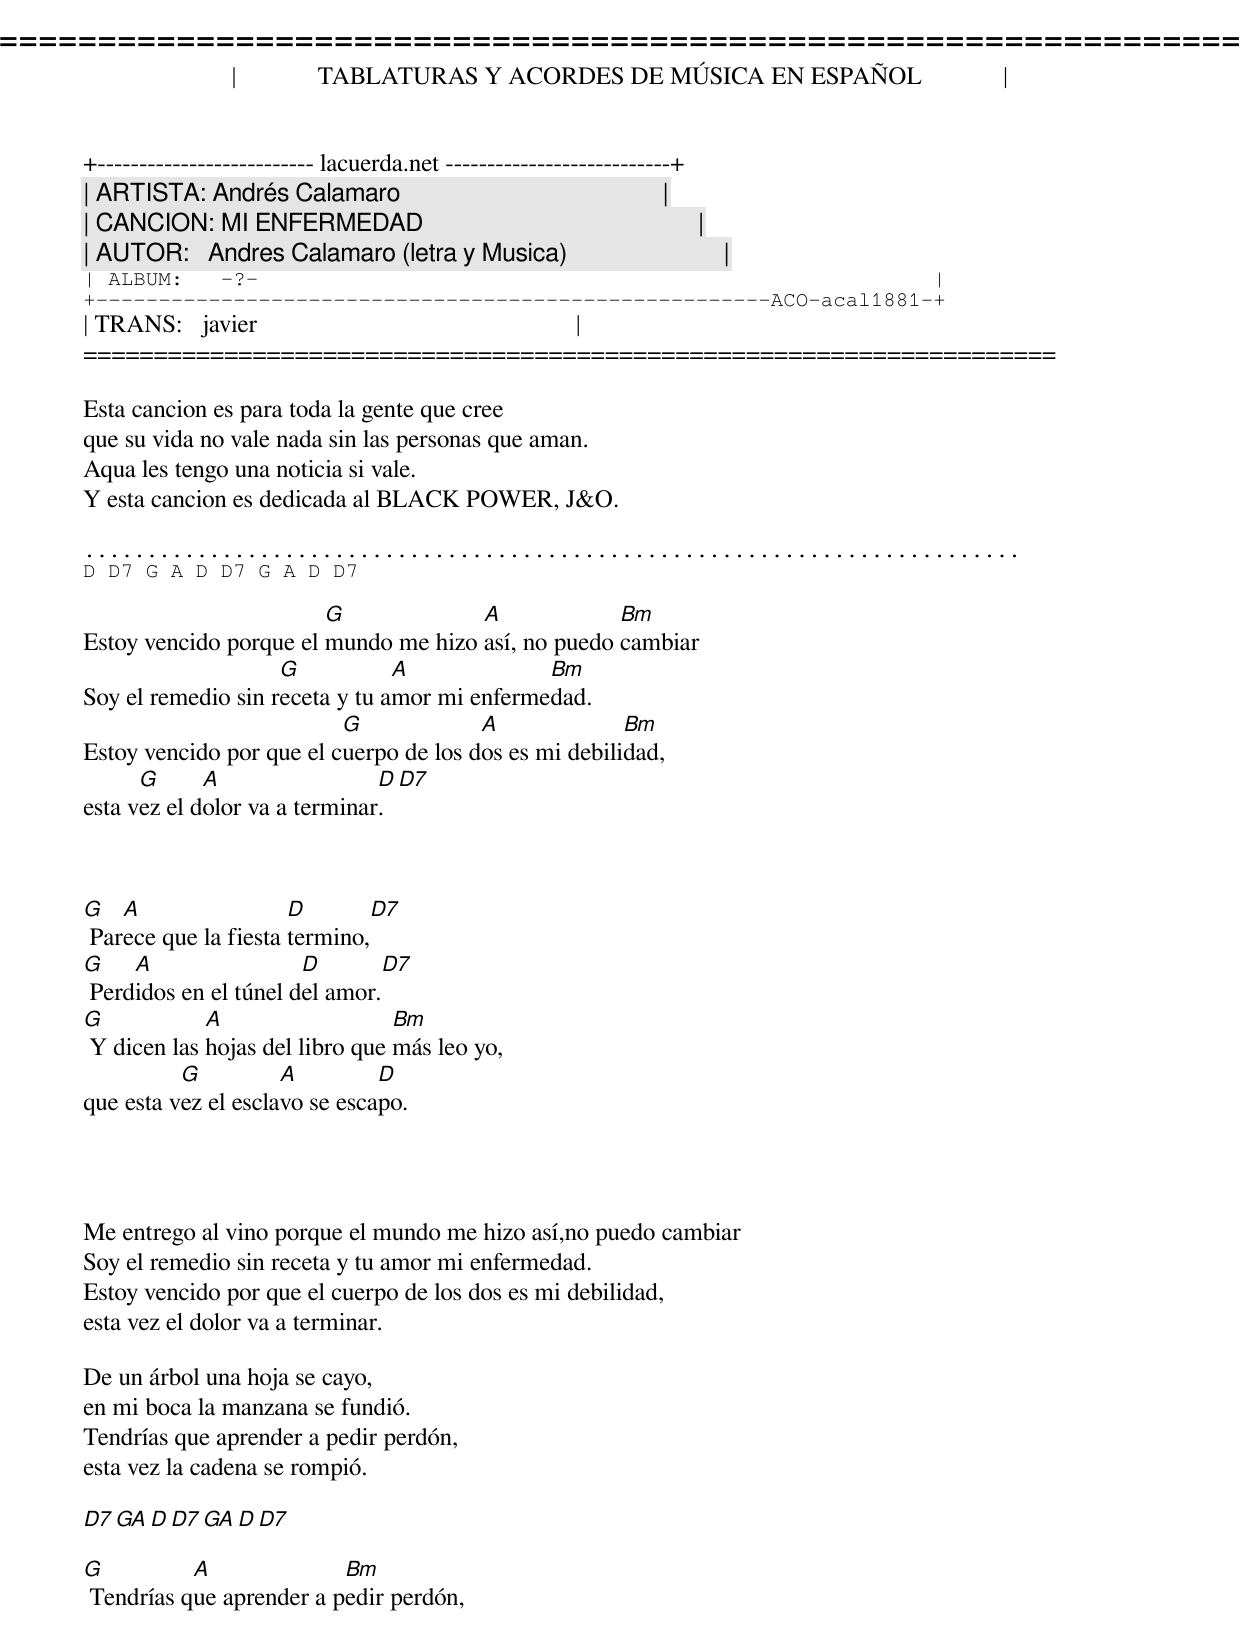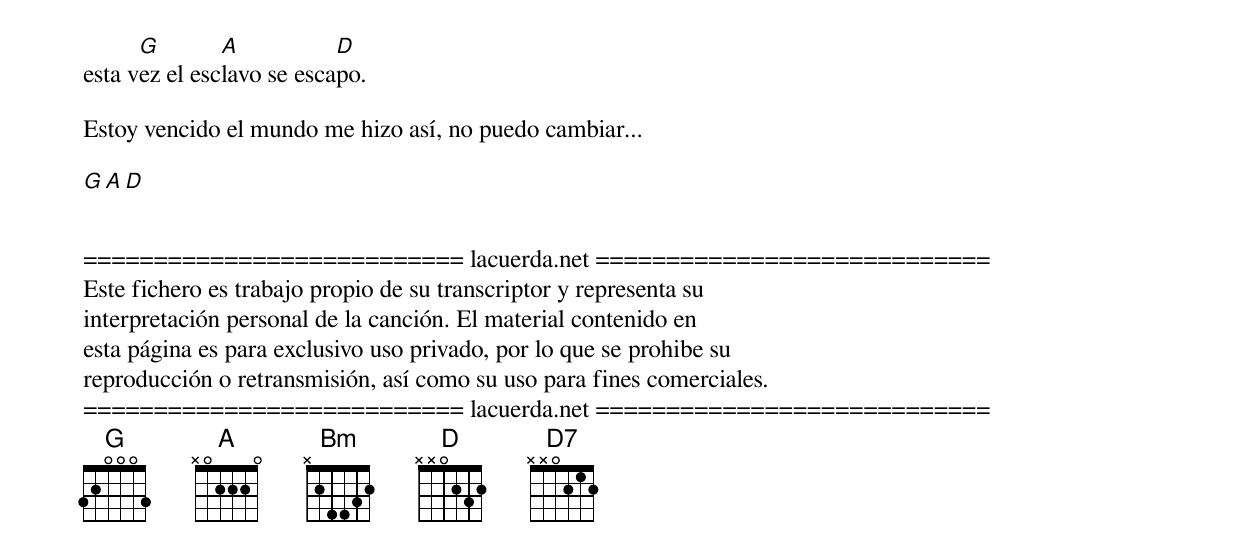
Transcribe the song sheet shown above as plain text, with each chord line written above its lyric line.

=====================================================================
|             TABLATURAS Y ACORDES DE MÚSICA EN ESPAÑOL             |
+-------------------------- lacuerda.net ---------------------------+
| ARTISTA: Andrés Calamaro                                          |
| CANCION: MI ENFERMEDAD                                            |
| AUTOR:   Andres Calamaro (letra y Musica)                         |
| ALBUM:   -?-                                                      |
+------------------------------------------------------ACO-acal1881-+
| TRANS:   javier                                                   |
=====================================================================

Esta cancion es para toda la gente que cree
que su vida no vale nada sin las personas que aman.
Aqua les tengo una noticia si vale.
Y esta cancion es dedicada al BLACK POWER, J&O.

...........................................................................
D D7 G A D D7 G A D D7

                        G             A             Bm
Estoy vencido porque el mundo me hizo así, no puedo cambiar
                    G           A             Bm
Soy el remedio sin receta y tu amor mi enfermedad.
                          G             A              Bm
Estoy vencido por que el cuerpo de los dos es mi debilidad,
      G      A                 D D7
esta vez el dolor va a terminar.



G   A                 D       D7
 Parece que la fiesta termino,
G    A                 D       D7
 Perdidos en el túnel del amor.
G            A                   Bm
 Y dicen las hojas del libro que más leo yo,
          G          A         D
que esta vez el esclavo se escapo.




Me entrego al vino porque el mundo me hizo así,no puedo cambiar
Soy el remedio sin receta y tu amor mi enfermedad.
Estoy vencido por que el cuerpo de los dos es mi debilidad,
esta vez el dolor va a terminar.

De un árbol una hoja se cayo,
en mi boca la manzana se fundió.
Tendrías que aprender a pedir perdón,
esta vez la cadena se rompió.

D7 GA D D7 GA D D7

G          A              Bm
 Tendrías que aprender a pedir perdón,
      G        A           D
esta vez el esclavo se escapo.

Estoy vencido el mundo me hizo así, no puedo cambiar...

G A D


=========================== lacuerda.net ============================
Este fichero es trabajo propio de su transcriptor y representa su
interpretación personal de la canción. El material contenido en
esta página es para exclusivo uso privado, por lo que se prohibe su
reproducción o retransmisión, así como su uso para fines comerciales.
=========================== lacuerda.net ============================
